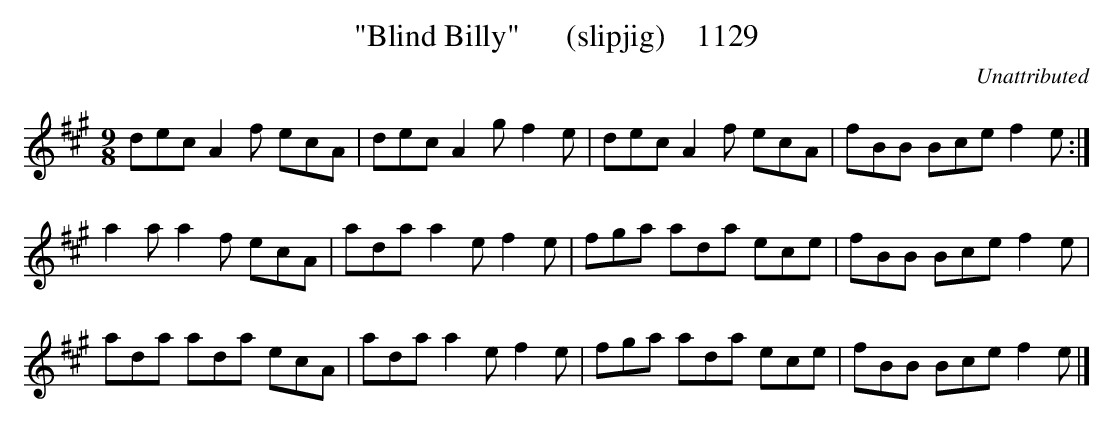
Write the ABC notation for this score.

X:1
T:"Blind Billy"      (slipjig)    1129
C:Unattributed
BRENNAN July 2003 (HTTP://WWW.SOSYOURMOM.COM)
M:9/8
L:1/8
K:A
dec A2f ecA|dec A2g f2e|dec A2f ecA|fBB Bce f2e:|
a2a a2f ecA|ada a2e f2e|fga ada ece|fBB Bce f2e|
ada ada ecA|ada a2e f2e|fga ada ece|fBB Bce f2e |]
